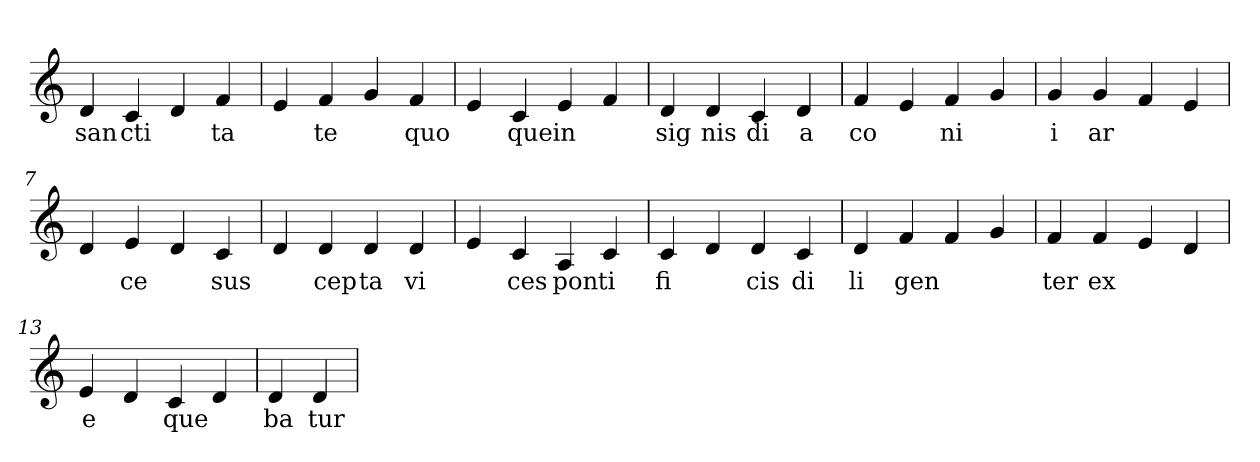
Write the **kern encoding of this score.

**kern	**text
*part1	*part1
*staff1	*staff1
*clefG2	*
=1	=1
4d	san
4c	cti
4d	.
4f	ta
=2	=2
4e	.
4f	te
4g	.
4f	quo
=3	=3
4e	.
4c	que
4e	in
4f	.
=4	=4
4d	sig
4d	nis
4c	di
4d	a
=5	=5
4f	co
4e	.
4f	ni
4g	.
=6	=6
4g	i
4g	ar
4f	.
4e	.
=7	=7
4d	.
4e	ce
4d	.
4c	sus
=8	=8
4d	.
4d	cep
4d	ta
4d	vi
=9	=9
4e	.
4c	ces
4A	pon
4c	ti
=10	=10
4c	fi
4d	.
4d	cis
4c	di
=11	=11
4d	li
4f	gen
4f	.
4g	.
=12	=12
4f	ter
4f	ex
4e	.
4d	.
=13	=13
4e	e
4d	.
4c	que
4d	.
=14	=14
4d	ba
4d	tur
=	=
*-	*-
